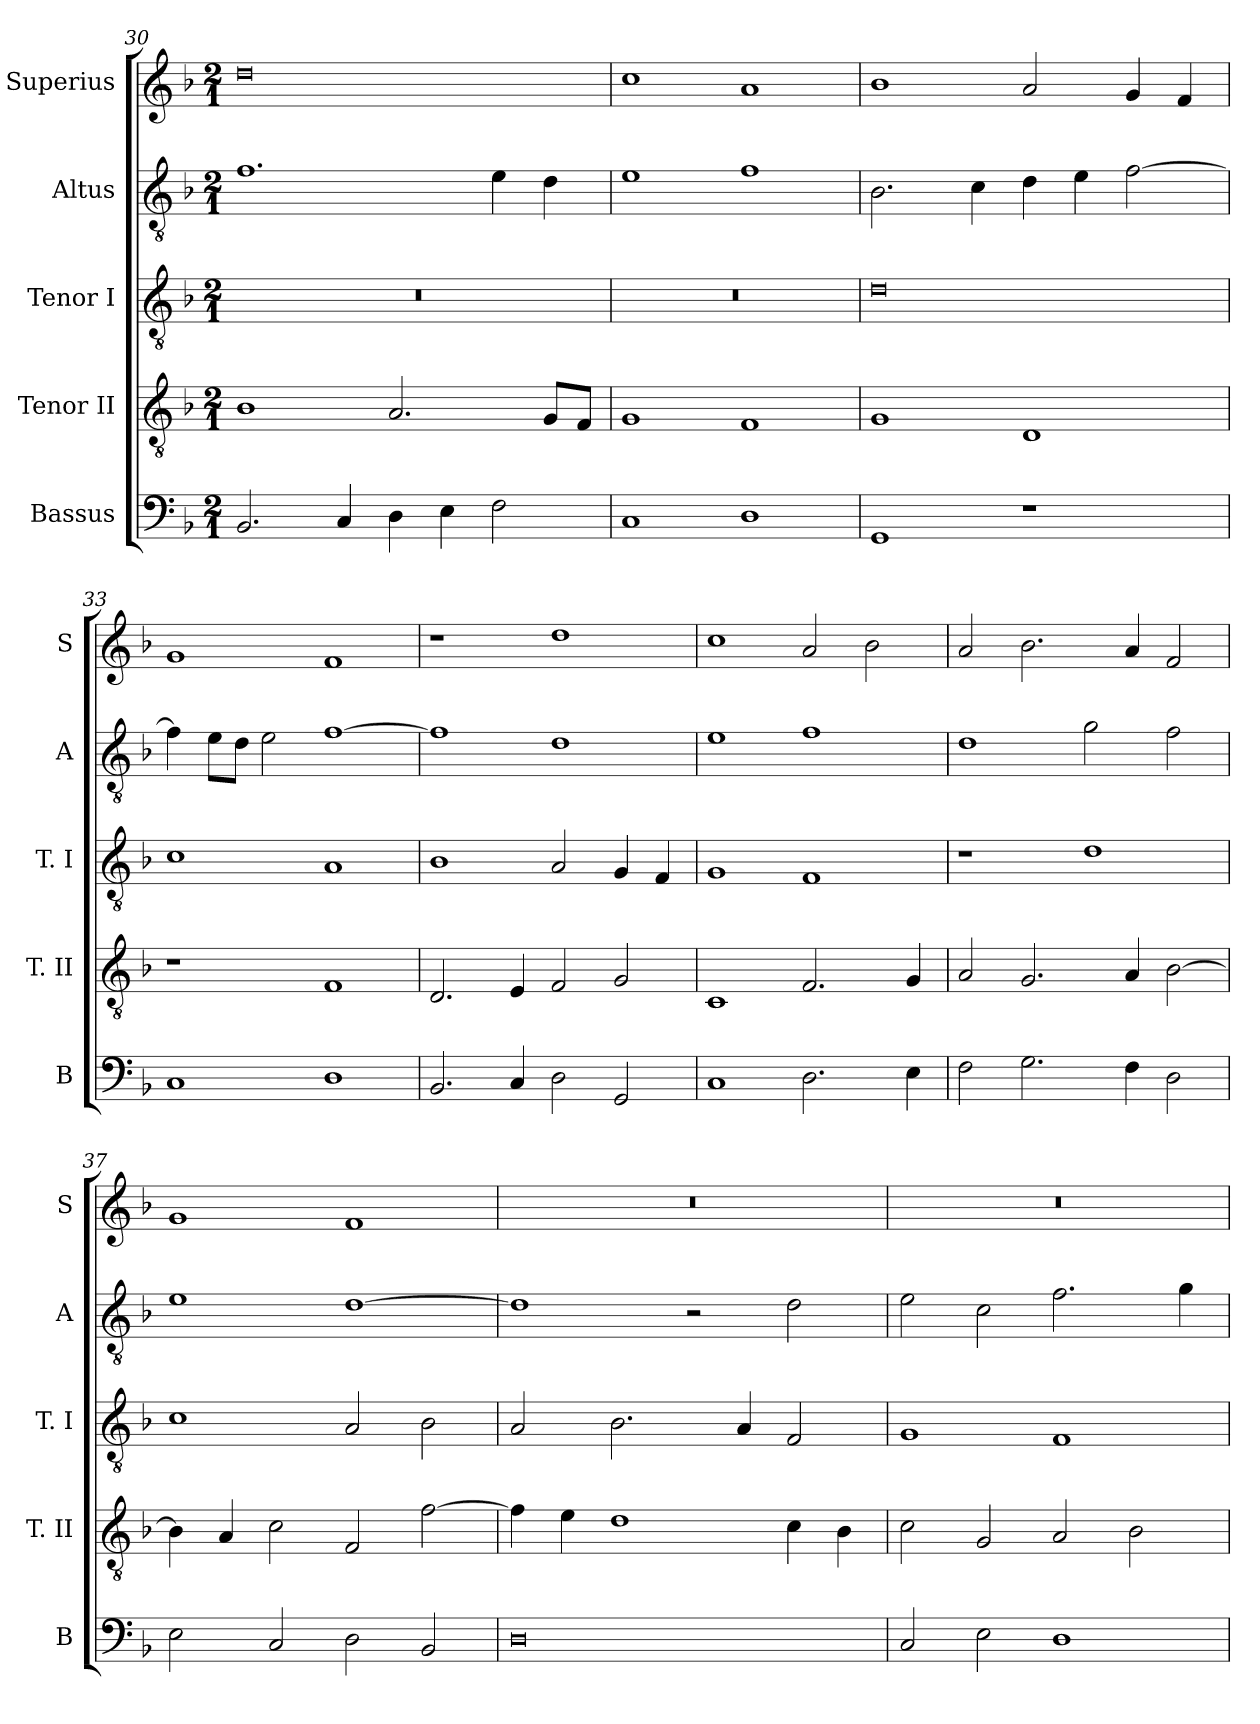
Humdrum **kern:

**kern	**kern	**kern	**kern	**kern
*part5	*part4	*part3	*part2	*part1
*staff5	*staff4	*staff3	*staff2	*staff1
*I"Bassus	*I"Tenor II	*I"Tenor I	*I"Altus	*I"Superius
*I'B	*I'T. II	*I'T. I	*I'A	*I'S
*clefF4	*clefGv2	*clefGv2	*clefGv2	*clefG2
*k[b-]	*k[b-]	*k[b-]	*k[b-]	*k[b-]
*M2/1	*M2/1	*M2/1	*M2/1	*M2/1
=30	=30	=30	=30	=30
2.BB-	1B-	0r	1.f	0dd
4C	.	.	.	.
4D	2.A	.	.	.
4E	.	.	.	.
2F	.	.	4e	.
.	8GL	.	4d	.
.	8FJ	.	.	.
=31	=31	=31	=31	=31
1C	1G	0r	1e	1cc
1D	1F	.	1f	1a
=32	=32	=32	=32	=32
1GG	1G	0d	2.B-	1b-
.	.	.	4c	.
1r	1D	.	4d	2a
.	.	.	4e	.
.	.	.	[2f	4g
.	.	.	.	4f
=33	=33	=33	=33	=33
1C	1r	1c	4f]	1g
.	.	.	8eL	.
.	.	.	8dJ	.
.	.	.	2e	.
1D	1F	1A	[1f	1f
=34	=34	=34	=34	=34
2.BB-	2.D	1B-	1f]	1r
4C	4E	.	.	.
2D	2F	2A	1d	1dd
2GG	2G	4G	.	.
.	.	4F	.	.
=35	=35	=35	=35	=35
1C	1C	1G	1e	1cc
2.D	2.F	1F	1f	2a
.	.	.	.	2b-
4E	4G	.	.	.
=36	=36	=36	=36	=36
2F	2A	1r	1d	2a
2.G	2.G	.	.	2.b-
.	.	1d	2g	.
4F	4A	.	.	4a
2D	[2B-	.	2f	2f
=37	=37	=37	=37	=37
2E	4B-]	1c	1e	1g
.	4A	.	.	.
2C	2c	.	.	.
2D	2F	2A	[1d	1f
2BB-	[2f	2B-	.	.
=38	=38	=38	=38	=38
0D	4f]	2A	1d]	0r
.	4e	.	.	.
.	1d	2.B-	.	.
.	.	.	2r	.
.	.	4A	.	.
.	4c	2F	2d	.
.	4B-	.	.	.
=39	=39	=39	=39	=39
2C	2c	1G	2e	0r
2E	2G	.	2c	.
1D	2A	1F	2.f	.
.	2B-	.	.	.
.	.	.	4g	.
=	=	=	=	=
*-	*-	*-	*-	*-
